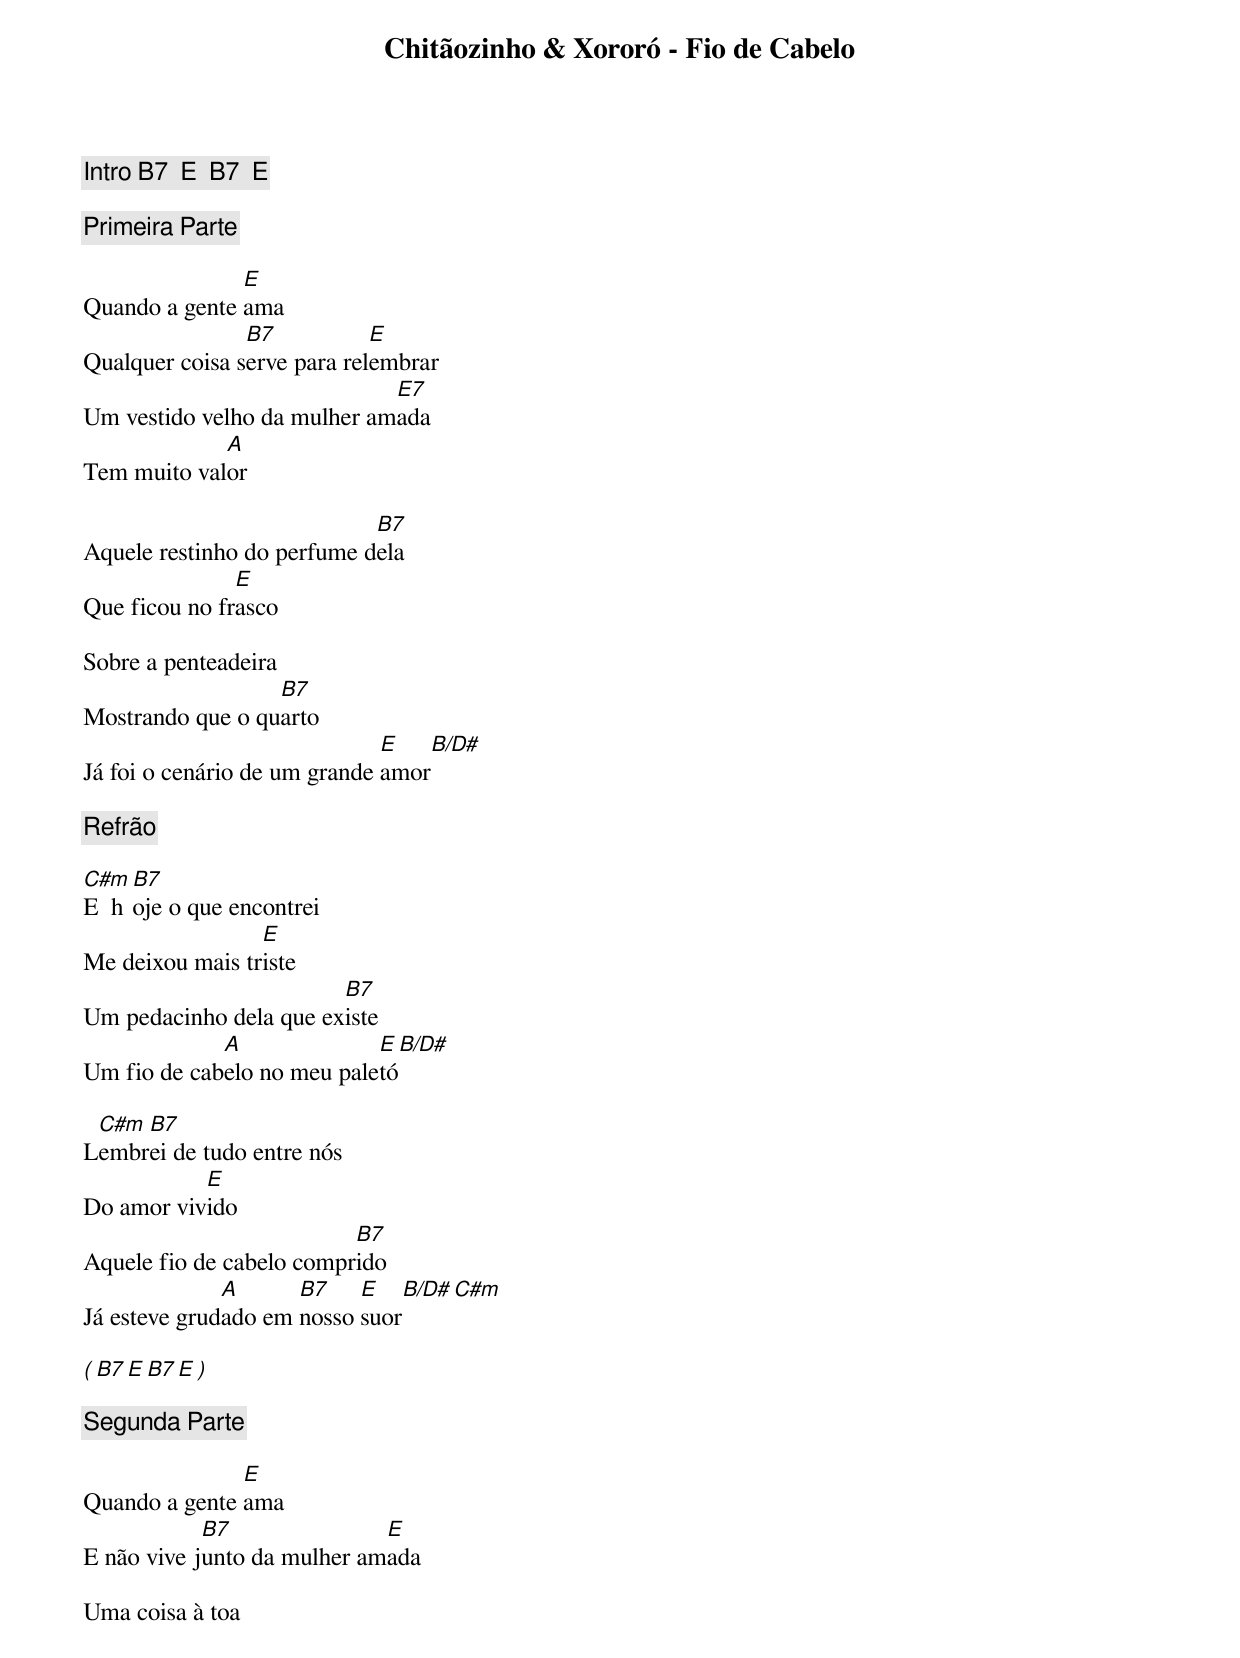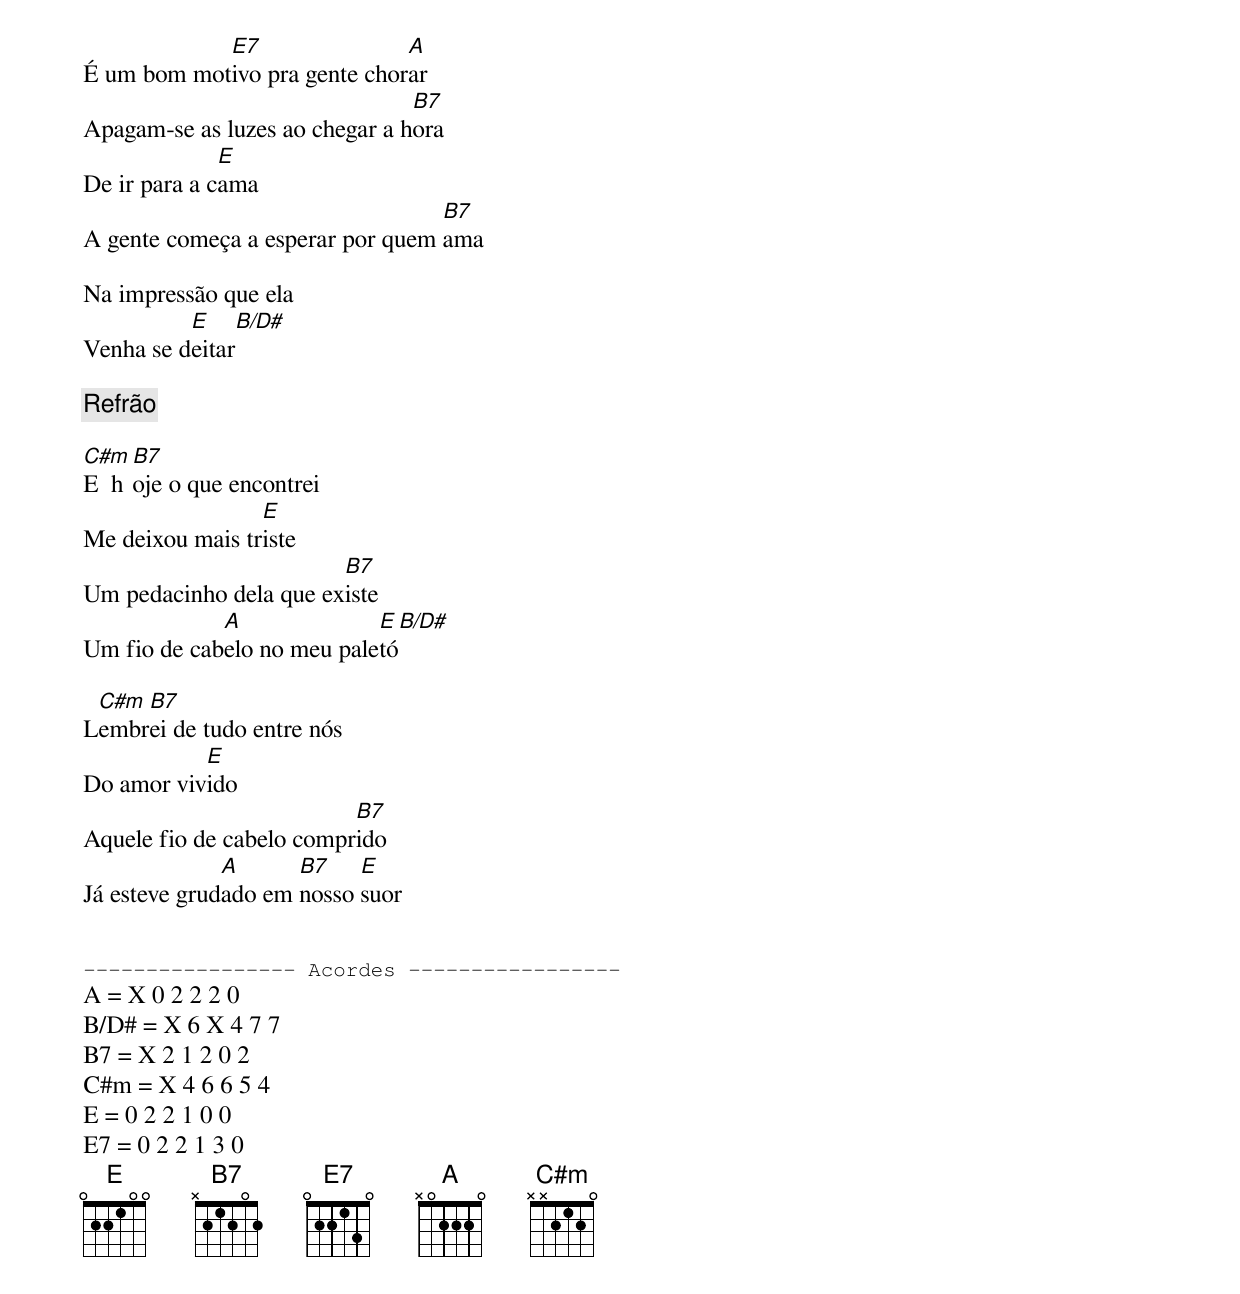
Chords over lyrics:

Chitãozinho & Xororó - Fio de Cabelo

[Intro] B7  E  B7  E

[Primeira Parte]

               E
Quando a gente ama
                B7           E
Qualquer coisa serve para relembrar
                             E7
Um vestido velho da mulher amada
             A
Tem muito valor

                            B7
Aquele restinho do perfume dela
               E
Que ficou no frasco

Sobre a penteadeira
                  B7
Mostrando que o quarto
                              E    B/D#
Já foi o cenário de um grande amor

[Refrão]

C#m B7
E  hoje o que encontrei
                 E
Me deixou mais triste
                        B7
Um pedacinho dela que existe
             A              E  B/D#
Um fio de cabelo no meu paletó

 C#m B7
Lembrei de tudo entre nós
           E
Do amor vivido
                          B7
Aquele fio de cabelo comprido
              A      B7    E   B/D# C#m
Já esteve grudado em nosso suor

( B7  E  B7  E )

[Segunda Parte]

               E
Quando a gente ama
            B7               E
E não vive junto da mulher amada

Uma coisa à toa
            E7                A
É um bom motivo pra gente chorar
                                B7
Apagam-se as luzes ao chegar a hora
              E
De ir para a cama
                                  B7
A gente começa a esperar por quem ama

Na impressão que ela
          E     B/D#
Venha se deitar

[Refrão]

C#m B7
E  hoje o que encontrei
                 E
Me deixou mais triste
                        B7
Um pedacinho dela que existe
             A              E  B/D#
Um fio de cabelo no meu paletó

 C#m B7
Lembrei de tudo entre nós
           E
Do amor vivido
                          B7
Aquele fio de cabelo comprido
              A      B7    E
Já esteve grudado em nosso suor


----------------- Acordes -----------------
A = X 0 2 2 2 0
B/D# = X 6 X 4 7 7
B7 = X 2 1 2 0 2
C#m = X 4 6 6 5 4
E = 0 2 2 1 0 0
E7 = 0 2 2 1 3 0
